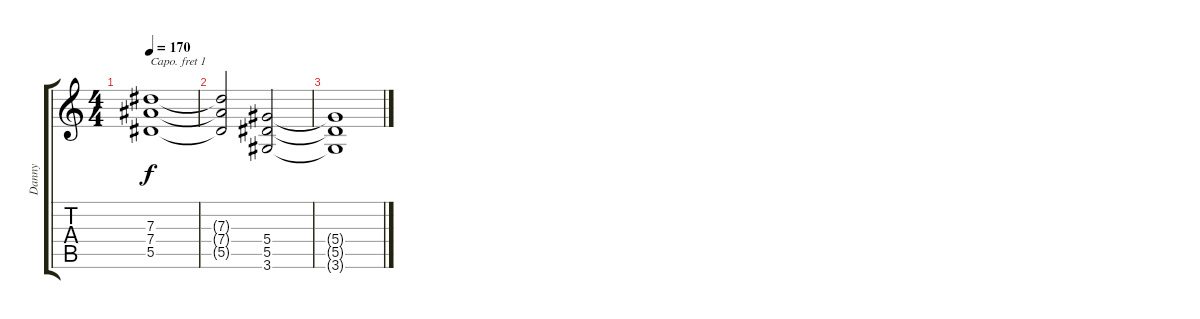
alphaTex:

\track ("Danny" "Danny") {instrument distortionguitar}
\staff {score tabs}
\capo 1
\tuning (E4 B3 G3 D3 A2 E2) {hide}
\ts (4 4)
\tempo 170
\clef g2
\ks c
(7.3 7.4 5.5).1{dy f} |
(7.3{t} 7.4{t} 5.5{t}).2 (5.4 5.5 3.6).2 |
(5.4{t} 5.5{t} 3.6{t}).1
